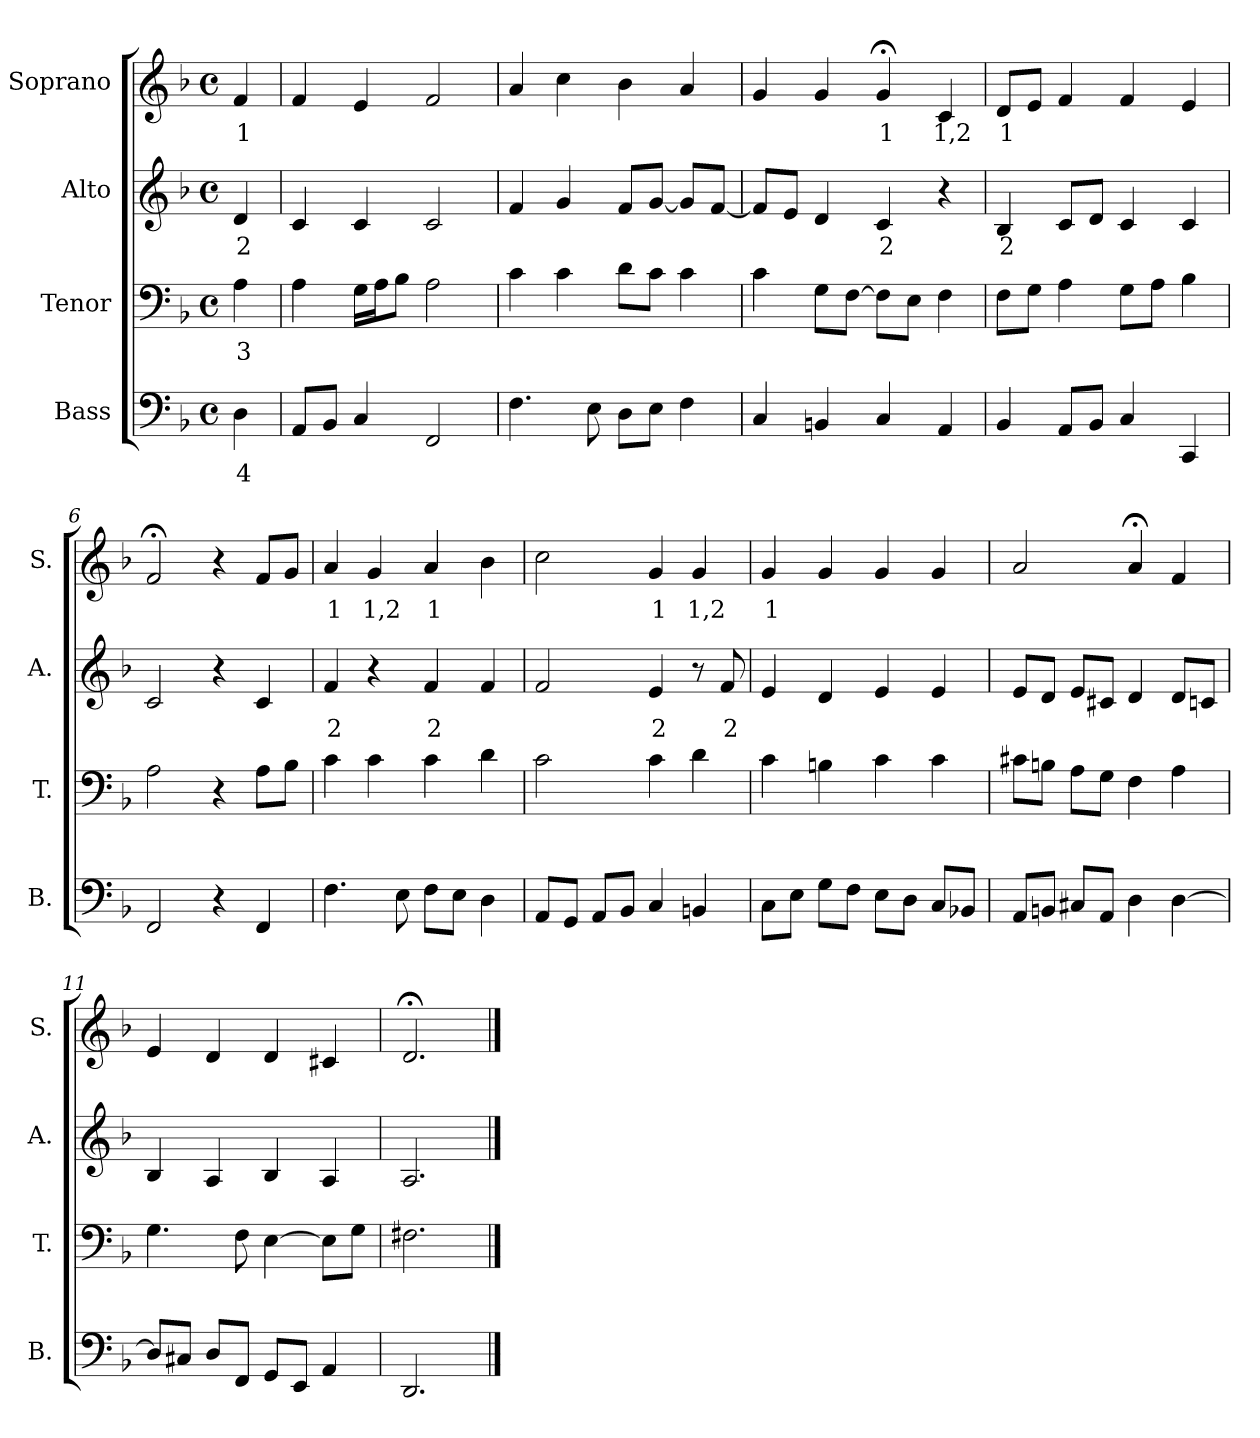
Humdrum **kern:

**kern	**text	**kern	**text	**kern	**text	**kern	**text
*part4	*part4	*part3	*part3	*part2	*part2	*part1	*part1
*staff4	*staff4	*staff3	*staff3	*staff2	*staff2	*staff1	*staff1
*I"Bass	*	*I"Tenor	*	*I"Alto	*	*I"Soprano	*
*I'B.	*	*I'T.	*	*I'A.	*	*I'S.	*
*clefF4	*	*clefF4	*	*clefG2	*	*clefG2	*
*k[b-]	*	*k[b-]	*	*k[b-]	*	*k[b-]	*
*d:	*	*d:	*	*d:	*	*d:	*
*M4/4	*	*M4/4	*	*M4/4	*	*M4/4	*
*met(c)	*	*met(c)	*	*met(c)	*	*met(c)	*
*MM120	*	*MM120	*	*MM120	*	*MM120	*
=1	=1	=1	=1	=1	=1	=1	=1
4Di\	4	4Aj\	3	4dZ/	2	4fV/	1
=2	=2	=2	=2	=2	=2	=2	=2
8AAi/L	.	4Aj\	.	4cZ/	.	4fV/	.
8BB-i/J	.	.	.	.	.	.	.
4Ci/	.	16Gj\LL	.	4cZ/	.	4eV/	.
.	.	16Aj\J	.	.	.	.	.
.	.	8B-j\J	.	.	.	.	.
2FFi/	.	2Aj\	.	2cZ/	.	2fV/	.
=3	=3	=3	=3	=3	=3	=3	=3
4.Fi\	.	4cj\	.	4fZ/	.	4aV/	.
.	.	4cj\	.	4gZ/	.	4ccV\	.
8Ei\	.	.	.	.	.	.	.
8Di\L	.	8dj\L	.	8fZ/L	.	4b-V\	.
8Ei\J	.	8cj\J	.	[8gZ/J	.	.	.
4Fi\	.	4cj\	.	8gZ/L]	.	4aV/	.
.	.	.	.	[8fZ/J	.	.	.
=4	=4	=4	=4	=4	=4	=4	=4
4Ci/	.	4cj\	.	8fZ/L]	.	4gV/	.
.	.	.	.	8eZ/J	.	.	.
4BBni/	.	8Gj\L	.	4dZ/	.	4gV/	.
.	.	[8Fj\J	.	.	.	.	.
4Ci/	.	8Fj\L]	.	4cZ/	2	4g;<V/	1
.	.	8Ej\J	.	.	.	.	.
4AAi/	.	4Fj\	.	4r	.	4cV/	1,2
!!LO:LB:g=z
=5	=5	=5	=5	=5	=5	=5	=5
4BB-i/	.	8Fj\L	.	4B-Z/	2	8dV/L	1
.	.	8Gj\J	.	.	.	8eV/J	.
8AAi/L	.	4Aj\	.	8cZ/L	.	4fV/	.
8BB-i/J	.	.	.	8dZ/J	.	.	.
4Ci/	.	8Gj\L	.	4cZ/	.	4fV/	.
.	.	8Aj\J	.	.	.	.	.
4CCi/	.	4B-j\	.	4cZ/	.	4eV/	.
=6	=6	=6	=6	=6	=6	=6	=6
2FFi/	.	2Aj\	.	2cZ/	.	2f;<V/	.
4r	.	4r	.	4r	.	4r	.
4FFi/	.	8Aj\L	.	4cZ/	.	8fV/L	.
.	.	8B-j\J	.	.	.	8gV/J	.
=7	=7	=7	=7	=7	=7	=7	=7
4.Fi\	.	4cj\	.	4fZ/	2	4aV/	1
.	.	4cj\	.	4r	.	4gV/	1,2
8Ei\	.	.	.	.	.	.	.
8Fi\L	.	4cj\	.	4fZ/	2	4aV/	1
8Ei\J	.	.	.	.	.	.	.
4Di\	.	4dj\	.	4fZ/	.	4b-V\	.
=8	=8	=8	=8	=8	=8	=8	=8
8AAi/L	.	2cj\	.	2fZ/	.	2ccV\	.
8GGi/J	.	.	.	.	.	.	.
8AAi/L	.	.	.	.	.	.	.
8BB-i/J	.	.	.	.	.	.	.
4Ci/	.	4cj\	.	4eZ/	2	4gV/	1
4BBni/	.	4dj\	.	8r	.	4gV/	1,2
.	.	.	.	8fZ/	2	.	.
!!LO:PB:g=z
=9	=9	=9	=9	=9	=9	=9	=9
8Ci\L	.	4cj\	.	4eZ/	.	4gV/	1
8Ei\J	.	.	.	.	.	.	.
8Gi\L	.	4Bnj\	.	4dZ/	.	4gV/	.
8Fi\J	.	.	.	.	.	.	.
8Ei\L	.	4cj\	.	4eZ/	.	4gV/	.
8Di\J	.	.	.	.	.	.	.
8Ci/L	.	4cj\	.	4eZ/	.	4gV/	.
8BB-Xi/J	.	.	.	.	.	.	.
=10	=10	=10	=10	=10	=10	=10	=10
8AAi/L	.	8c#Xj\L	.	8eZ/L	.	2aV/	.
8BBni/J	.	8Bnj\J	.	8dZ/J	.	.	.
8C#Xi/L	.	8Aj\L	.	8eZ/L	.	.	.
8AAi/J	.	8Gj\J	.	8c#XZ/J	.	.	.
4Di\	.	4Fj\	.	4dZ/	.	4a;<V/	.
[4Di\	.	4Aj\	.	8dZ/L	.	4fV/	.
.	.	.	.	8cnZ/J	.	.	.
=11	=11	=11	=11	=11	=11	=11	=11
8Di/L]	.	4.Gj\	.	4B-Z/	.	4eV/	.
8C#Xi/J	.	.	.	.	.	.	.
8Di/L	.	.	.	4AZ/	.	4dV/	.
8FFi/J	.	8Fj\	.	.	.	.	.
8GGi/L	.	[4Ej\	.	4B-Z/	.	4dV/	.
8EEi/J	.	.	.	.	.	.	.
4AAi/	.	8Ej\L]	.	4AZ/	.	4c#XV/	.
.	.	8Gj\J	.	.	.	.	.
=12	=12	=12	=12	=12	=12	=12	=12
2.DDi/	.	2.F#Xj\	.	2.AZ/	.	2.d;<V/	.
==	==	==	==	==	==	==	==
*-	*-	*-	*-	*-	*-	*-	*-
